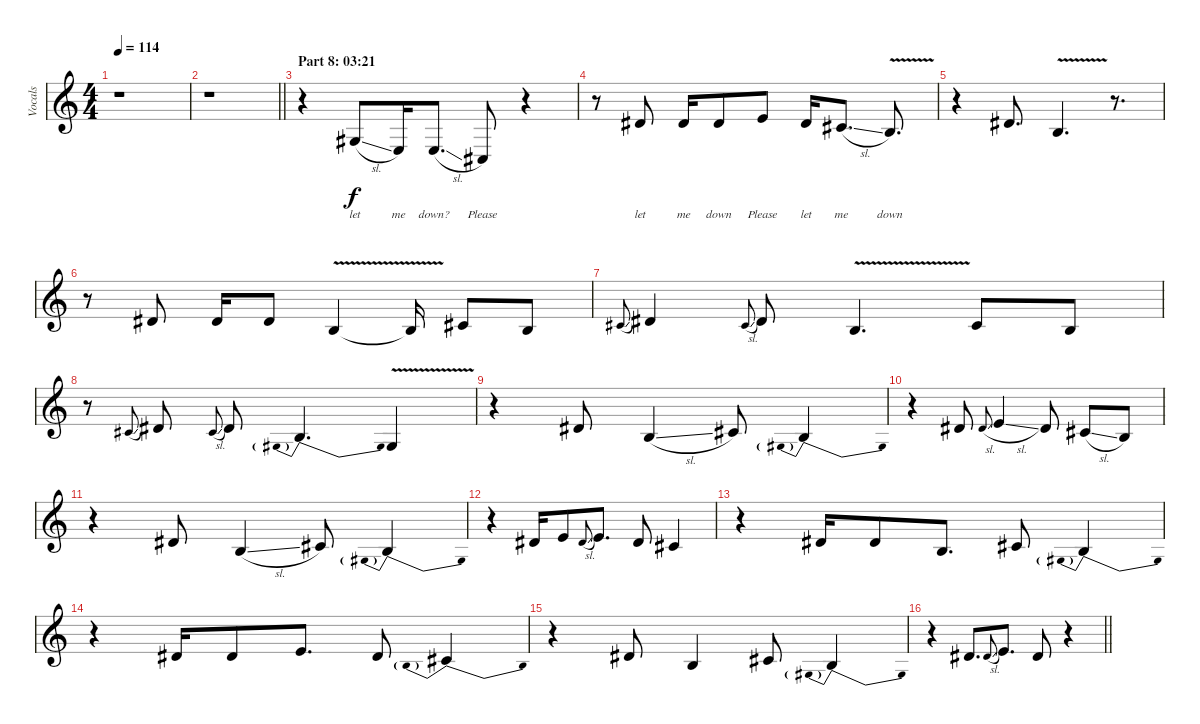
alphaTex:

\track ("Vocals" "Vocals") {instrument tenorsax}
\staff {score}
\tuning (E4 B3 G3 D3 A2 E2) {hide}
\ts (4 4)
\tempo 114
\clef g2
\ks c
r.1{dy f} |
\barLineRight lightlight
r.1 |
\section ("" "Part 8: 03:21")
r.4 11.5{sl}.8{lyrics (0 "let") lyrics (1 "") lyrics (2 "") lyrics (3 "") lyrics (4 "")} 7.5.16{lyrics (0 "me") lyrics (1 "") lyrics (2 "") lyrics (3 "") lyrics (4 "")} 7.5{sl}.8{d lyrics (0 "down?") lyrics (1 "") lyrics (2 "") lyrics (3 "") lyrics (4 "")} 4.5.8{lyrics (0 "Please") lyrics (1 "") lyrics (2 "") lyrics (3 "") lyrics (4 "")} r.4 |
r.8 13.4.8{lyrics (0 "let") lyrics (1 "") lyrics (2 "") lyrics (3 "") lyrics (4 "")} 13.4.16{lyrics (0 "me") lyrics (1 "") lyrics (2 "") lyrics (3 "") lyrics (4 "")} 13.4.8{lyrics (0 "down") lyrics (1 "") lyrics (2 "") lyrics (3 "") lyrics (4 "")} 14.4.8{lyrics (0 "Please") lyrics (1 "") lyrics (2 "") lyrics (3 "") lyrics (4 "")} 13.4.16{lyrics (0 "let") lyrics (1 "") lyrics (2 "") lyrics (3 "") lyrics (4 "")} 11.4{sl}.8{d lyrics (0 "me") lyrics (1 "") lyrics (2 "") lyrics (3 "") lyrics (4 "")} 9.4{v}.8{d lyrics (0 "down") lyrics (1 "") lyrics (2 "") lyrics (3 "") lyrics (4 "")} |
r.4 13.4.8{d} 9.4{v}.4{d} r.8{d} |
r.8 13.4.8 13.4.16 13.4.8 9.4{v}.4 9.4{t}.16 11.4.8 9.4.8 |
11.4{sl}.8{gr onbeat} 13.4.4 11.4{sl}.8{gr onbeat} 13.4.8 9.4{v}.4{d} 11.4.8 9.4.8 |
r.8 11.4{sl}.8{gr onbeat} 13.4.8 11.4{sl}.8{gr onbeat} 13.4.8 6.4{be (prebendrelease 0 6 60 0)}.4{d} 6.4{v}.4 |
r.4 13.4.8 9.4{sl}.4 11.4.8 6.4{be (prebendrelease 0 6 60 0)}.4 |
r.4 13.4.8 13.4{sl}.8{gr onbeat} 14.4{sl}.4 13.4.8 11.4{sl}.8 9.4.8 |
r.4 13.4.8 9.4{sl}.4 11.4.8 6.4{be (prebendrelease 0 6 60 0)}.4 |
r.4 13.4.16 14.4.8 13.4{sl}.8{gr onbeat} 14.4.8{d} 13.4.8 9.4{be (custom 0 4 15 4 45 0 60 0)}.4 |
r.4 13.4.16 13.4.8 9.4.8{d} 11.4.8 6.4{be (prebendrelease 0 6 60 0)}.4 |
r.4 13.4.16 13.4.8 14.4.8{d} 13.4.8 9.4{be (prebendrelease 0 4 60 0)}.4 |
r.4 13.4.8 9.4.4 11.4.8 6.4{be (prebendrelease 0 6 60 0)}.4 |
\barLineRight lightlight
r.4 13.4.8{d} 13.4{sl}.8{gr onbeat} 14.4.8{d} 13.4.8 r.4
